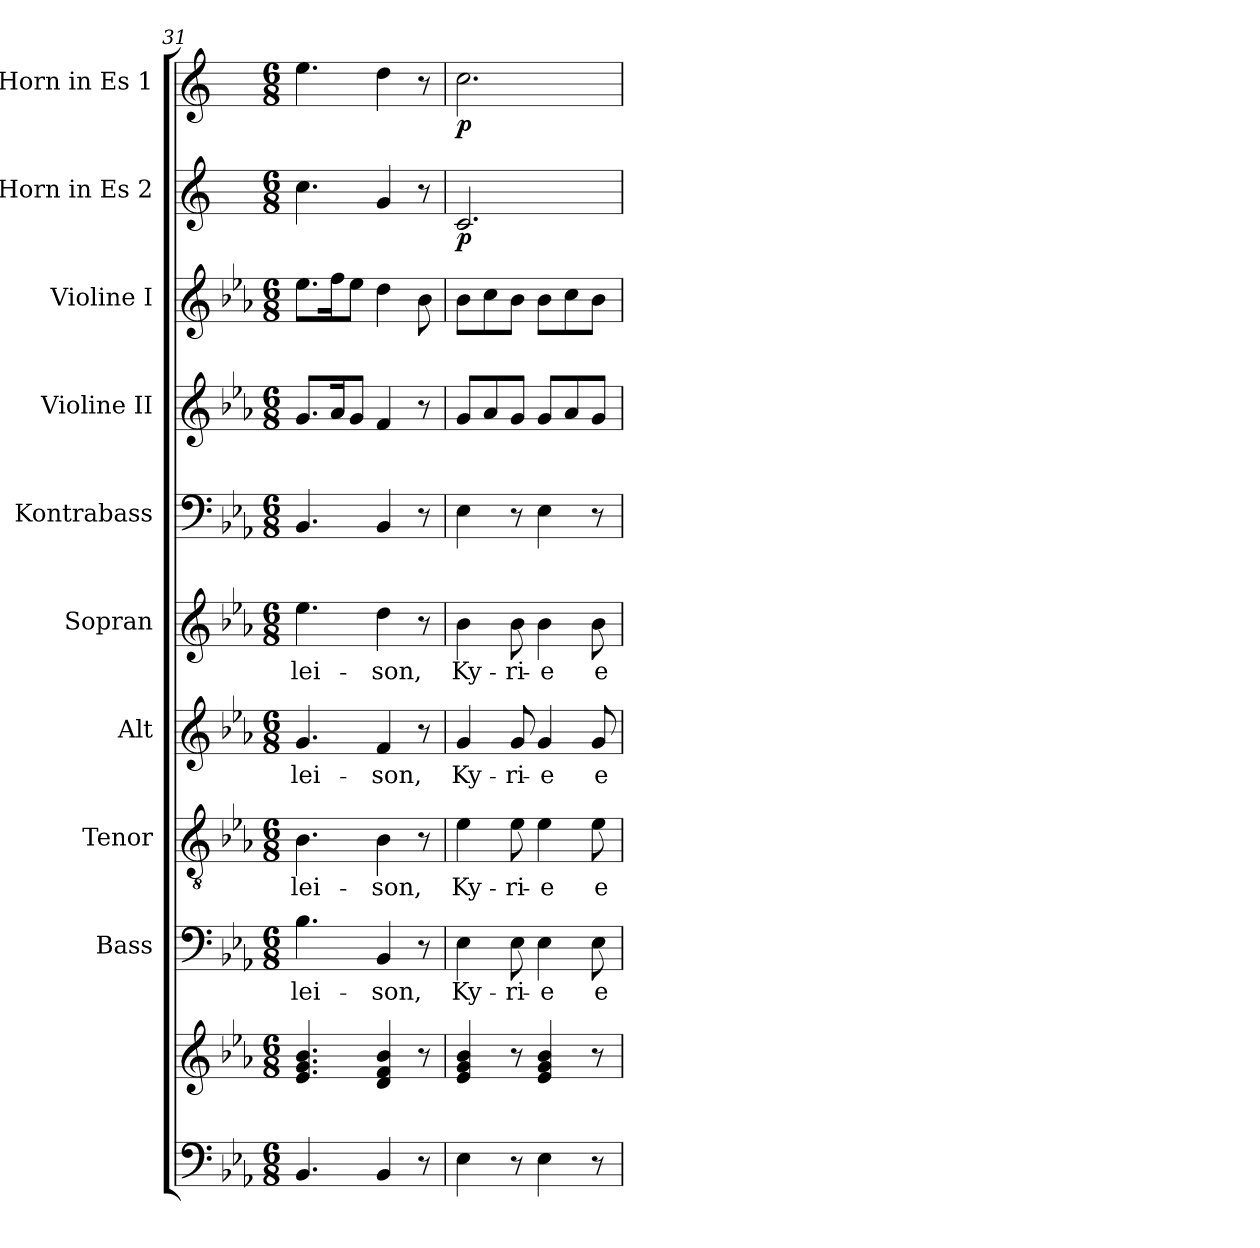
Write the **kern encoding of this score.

**kern	**kern	**kern	**text	**kern	**text	**kern	**text	**kern	**text	**kern	**kern	**kern	**kern	**dynam	**kern	**dynam
*part10	*part10	*part9	*part9	*part8	*part8	*part7	*part7	*part6	*part6	*part5	*part4	*part3	*part2	*part2	*part1	*part1
*staff11	*staff10	*staff9	*staff9	*staff8	*staff8	*staff7	*staff7	*staff6	*staff6	*staff5	*staff4	*staff3	*staff2	*staff2	*staff1	*staff1
*	*	*I"Bass	*	*I"Tenor	*	*I"Alt	*	*I"Sopran	*	*I"Kontrabass	*I"Violine II	*I"Violine I	*I"Horn in Es 2	*	*I"Horn in Es 1	*
*	*	*I'B.	*	*I'T.	*	*I'A.	*	*I'S.	*	*I'Kb.	*I'Vl. II	*I'Vl. I	*I'Hr. Es 2	*	*I'Hr. Es 1	*
!!LO:PB:g=z
*clefF4	*clefG2	*clefF4	*	*clefGv2	*	*clefG2	*	*clefG2	*	*clefF4	*clefG2	*clefG2	*clefG2	*	*clefG2	*
*	*	*	*	*	*	*	*	*	*	*ITrd7c12	*	*	*ITrd5c9	*	*ITrd5c9	*
*k[b-e-a-]	*k[b-e-a-]	*k[b-e-a-]	*	*k[b-e-a-]	*	*k[b-e-a-]	*	*k[b-e-a-]	*	*k[b-e-a-]	*k[b-e-a-]	*k[b-e-a-]	*k[b-e-a-]	*	*k[b-e-a-]	*
*E-:	*E-:	*E-:	*	*E-:	*	*E-:	*	*E-:	*	*E-:	*E-:	*E-:	*E-:	*	*E-:	*
*M6/8	*M6/8	*M6/8	*	*M6/8	*	*M6/8	*	*M6/8	*	*M6/8	*M6/8	*M6/8	*M6/8	*	*M6/8	*
=31	=31	=31	=31	=31	=31	=31	=31	=31	=31	=31	=31	=31	=31	=31	=31	=31
!	!	!	!LO:LY:b	!	!LO:LY:b	!	!LO:LY:b	!	!LO:LY:b	!	!	!	!	!	!	!
4.BB-/	4.e-/ 4.g/ 4.b-/	4.B-\	-lei-	4.B-\	-lei-	4.g/	-lei-	4.ee-\	-lei-	4.BBB-/	8.g/L	8.ee-\L	4.e-\	.	4.g\	.
.	.	.	.	.	.	.	.	.	.	.	16a-/k	16ff\k	.	.	.	.
.	.	.	.	.	.	.	.	.	.	.	8g/J	8ee-\J	.	.	.	.
!	!	!	!LO:LY:b	!	!LO:LY:b	!	!LO:LY:b	!	!LO:LY:b	!	!	!	!	!	!	!
4BB-/	4d/ 4f/ 4b-/	4BB-/	-son,	4B-\	-son,	4f/	-son,	4dd\	-son,	4BBB-/	4f/	4dd\	4B-/	.	4f\	.
8r	8r	8r	.	8r	.	8r	.	8r	.	8r	8r	8b-\	8r	.	8r	.
=32	=32	=32	=32	=32	=32	=32	=32	=32	=32	=32	=32	=32	=32	=32	=32	=32
!	!	!	!LO:LY:b	!	!LO:LY:b	!	!LO:LY:b	!	!LO:LY:b	!	!	!	!	!LO:DY:b	!	!LO:DY:b
4E-\	4e-/ 4g/ 4b-/	4E-\	Ky-	4e-\	Ky-	4g/	Ky-	4b-\	Ky-	4EE-\	8g/L	8b-\L	2.E-/	p	2.e-\	p
.	.	.	.	.	.	.	.	.	.	.	8a-/	8cc\	.	.	.	.
!	!	!	!LO:LY:b	!	!LO:LY:b	!	!LO:LY:b	!	!LO:LY:b	!	!	!	!	!	!	!
8r	8r	8E-\	-ri-	8e-\	-ri-	8g/	-ri-	8b-\	-ri-	8r	8g/J	8b-\J	.	.	.	.
!	!	!	!LO:LY:b	!	!LO:LY:b	!	!LO:LY:b	!	!LO:LY:b	!	!	!	!	!	!	!
4E-\	4e-/ 4g/ 4b-/	4E-\	-e	4e-\	-e	4g/	-e	4b-\	-e	4EE-\	8g/L	8b-\L	.	.	.	.
.	.	.	.	.	.	.	.	.	.	.	8a-/	8cc\	.	.	.	.
!	!	!	!LO:LY:b	!	!LO:LY:b	!	!LO:LY:b	!	!LO:LY:b	!	!	!	!	!	!	!
8r	8r	8E-\	e-	8e-\	e-	8g/	e-	8b-\	e-	8r	8g/J	8b-\J	.	.	.	.
=	=	=	=	=	=	=	=	=	=	=	=	=	=	=	=	=
*-	*-	*-	*-	*-	*-	*-	*-	*-	*-	*-	*-	*-	*-	*-	*-	*-
